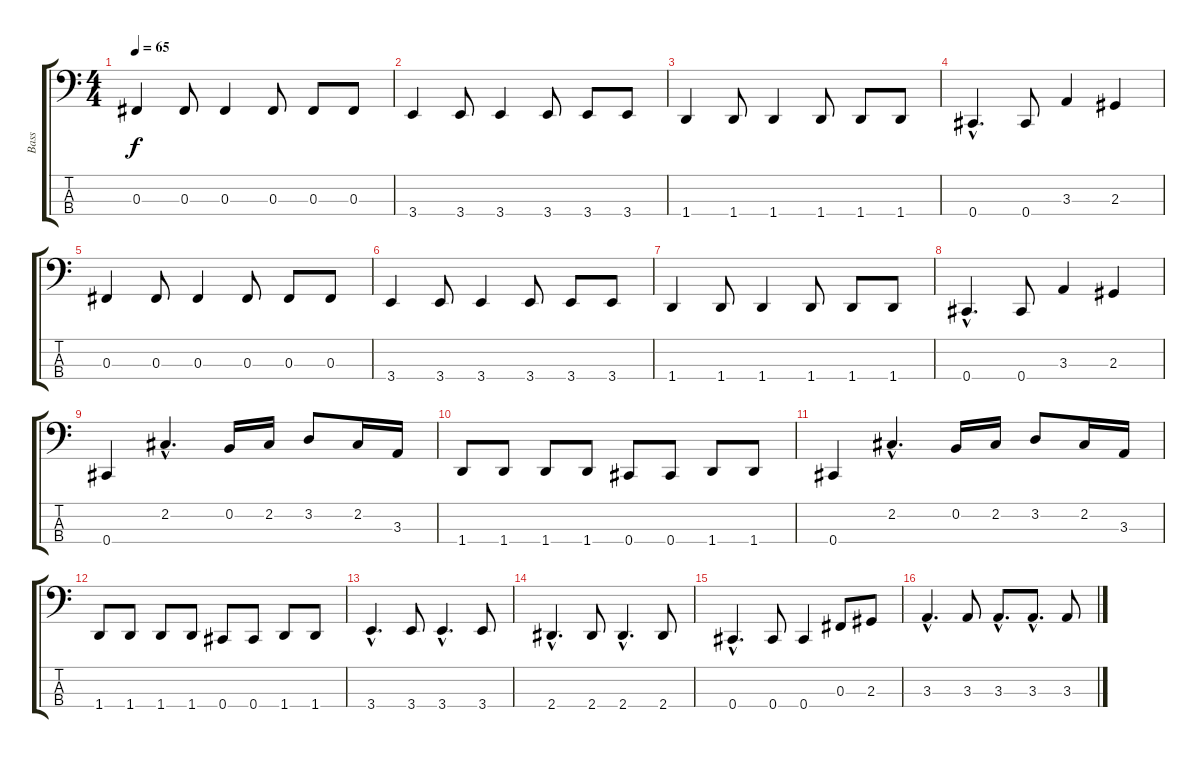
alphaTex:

\track ("Bass" "Bass") {instrument electricbasspick}
\staff {score tabs}
\tuning (E2 B1 Gb1 Db1) {hide}
\ts (4 4)
\tempo 65
\clef f4
\ks c
0.3.4{dy f} 0.3.8 0.3.4 0.3.8 0.3.8 0.3.8 |
3.4.4 3.4.8 3.4.4 3.4.8 3.4.8 3.4.8 |
1.4.4 1.4.8 1.4.4 1.4.8 1.4.8 1.4.8 |
0.4{hac}.4{d} 0.4.8 3.3.4 2.3.4 |
0.3.4 0.3.8 0.3.4 0.3.8 0.3.8 0.3.8 |
3.4.4 3.4.8 3.4.4 3.4.8 3.4.8 3.4.8 |
1.4.4 1.4.8 1.4.4 1.4.8 1.4.8 1.4.8 |
0.4{hac}.4{d} 0.4.8 3.3.4 2.3.4 |
0.4.4 2.2{hac}.4{d} 0.2.16 2.2.16 3.2.8 2.2.16 3.3.16 |
1.4.8 1.4.8 1.4.8 1.4.8 0.4.8 0.4.8 1.4.8 1.4.8 |
0.4.4 2.2{hac}.4{d} 0.2.16 2.2.16 3.2.8 2.2.16 3.3.16 |
1.4.8 1.4.8 1.4.8 1.4.8 0.4.8 0.4.8 1.4.8 1.4.8 |
3.4{hac}.4{d} 3.4.8 3.4{hac}.4{d} 3.4.8 |
2.4{hac}.4{d} 2.4.8 2.4{hac}.4{d} 2.4.8 |
0.4{hac}.4{d} 0.4.8 0.4.4 0.3.8 2.3.8 |
3.3{hac}.4{d} 3.3.8 3.3{hac}.8{d} 3.3{hac}.8{d} 3.3.8
